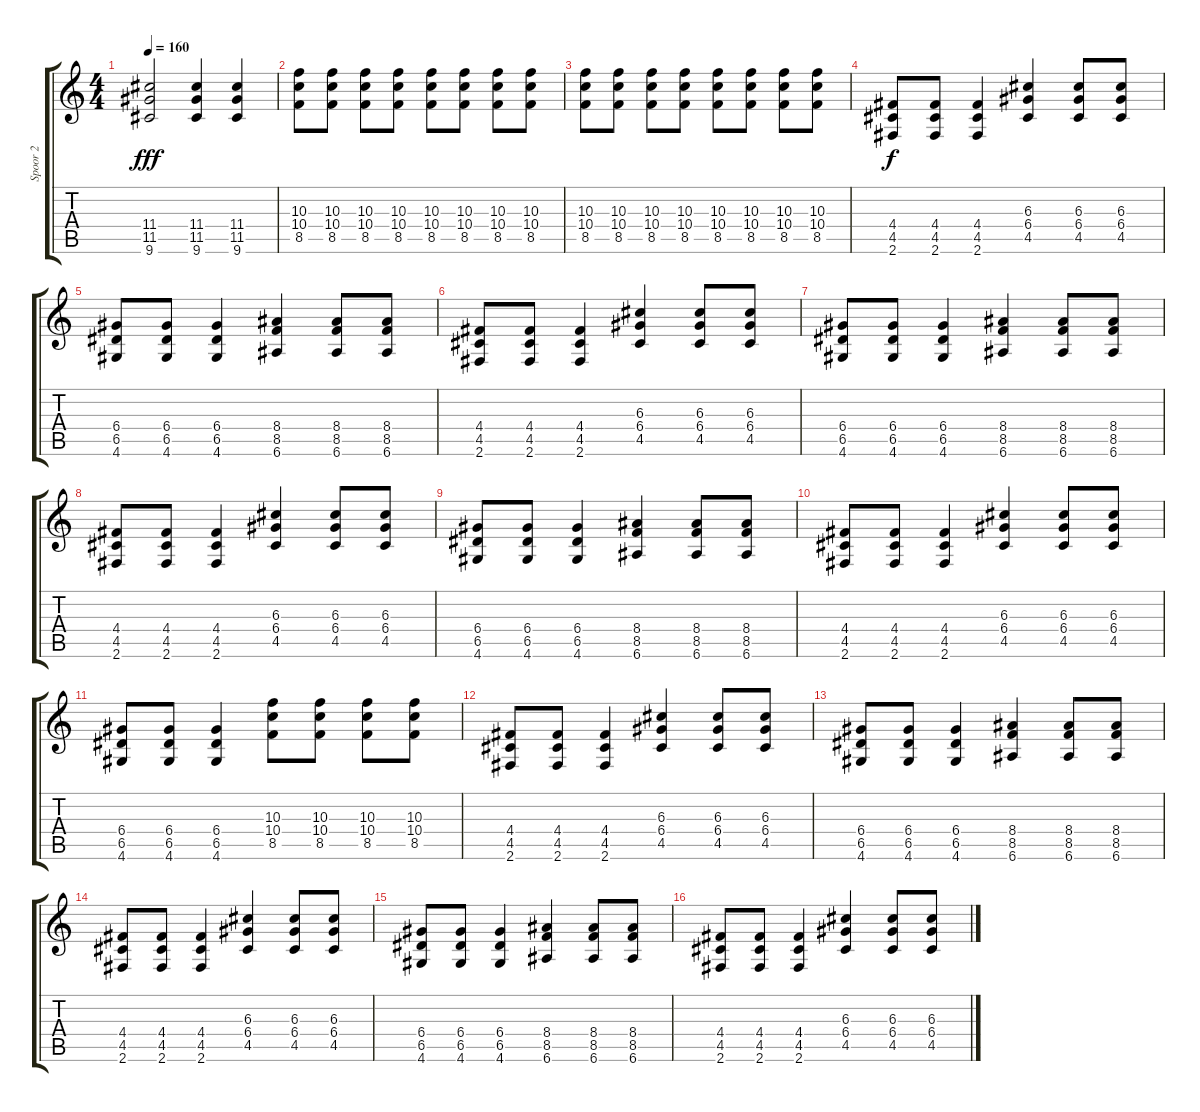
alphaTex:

\track ("Spoor 2" "Spoor 2") {instrument distortionguitar}
\staff {score tabs}
\tuning (E4 B3 G3 D3 A2 E2) {hide}
\ts (4 4)
\tempo 160
\clef g2
\ks c
(11.4 11.5 9.6).2{dy fff} (11.4 11.5 9.6).4 (11.4 11.5 9.6).4 |
(10.3 10.4 8.5).8 (10.3 10.4 8.5).8 (10.3 10.4 8.5).8 (10.3 10.4 8.5).8 (10.3 10.4 8.5).8 (10.3 10.4 8.5).8 (10.3 10.4 8.5).8 (10.3 10.4 8.5).8 |
(10.3 10.4 8.5).8 (10.3 10.4 8.5).8 (10.3 10.4 8.5).8 (10.3 10.4 8.5).8 (10.3 10.4 8.5).8 (10.3 10.4 8.5).8 (10.3 10.4 8.5).8 (10.3 10.4 8.5).8 |
(4.4 4.5 2.6).8{dy f} (4.4 4.5 2.6).8 (4.4 4.5 2.6).4 (6.3 6.4 4.5).4 (6.3 6.4 4.5).8 (6.3 6.4 4.5).8 |
(6.4 6.5 4.6).8 (6.4 6.5 4.6).8 (6.4 6.5 4.6).4 (8.4 8.5 6.6).4 (8.4 8.5 6.6).8 (8.4 8.5 6.6).8 |
(4.4 4.5 2.6).8 (4.4 4.5 2.6).8 (4.4 4.5 2.6).4 (6.3 6.4 4.5).4 (6.3 6.4 4.5).8 (6.3 6.4 4.5).8 |
(6.4 6.5 4.6).8 (6.4 6.5 4.6).8 (6.4 6.5 4.6).4 (8.4 8.5 6.6).4 (8.4 8.5 6.6).8 (8.4 8.5 6.6).8 |
(4.4 4.5 2.6).8 (4.4 4.5 2.6).8 (4.4 4.5 2.6).4 (6.3 6.4 4.5).4 (6.3 6.4 4.5).8 (6.3 6.4 4.5).8 |
(6.4 6.5 4.6).8 (6.4 6.5 4.6).8 (6.4 6.5 4.6).4 (8.4 8.5 6.6).4 (8.4 8.5 6.6).8 (8.4 8.5 6.6).8 |
(4.4 4.5 2.6).8 (4.4 4.5 2.6).8 (4.4 4.5 2.6).4 (6.3 6.4 4.5).4 (6.3 6.4 4.5).8 (6.3 6.4 4.5).8 |
(6.4 6.5 4.6).8 (6.4 6.5 4.6).8 (6.4 6.5 4.6).4 (10.3 10.4 8.5).8 (10.3 10.4 8.5).8 (10.3 10.4 8.5).8 (10.3 10.4 8.5).8 |
(4.4 4.5 2.6).8 (4.4 4.5 2.6).8 (4.4 4.5 2.6).4 (6.3 6.4 4.5).4 (6.3 6.4 4.5).8 (6.3 6.4 4.5).8 |
(6.4 6.5 4.6).8 (6.4 6.5 4.6).8 (6.4 6.5 4.6).4 (8.4 8.5 6.6).4 (8.4 8.5 6.6).8 (8.4 8.5 6.6).8 |
(4.4 4.5 2.6).8 (4.4 4.5 2.6).8 (4.4 4.5 2.6).4 (6.3 6.4 4.5).4 (6.3 6.4 4.5).8 (6.3 6.4 4.5).8 |
(6.4 6.5 4.6).8 (6.4 6.5 4.6).8 (6.4 6.5 4.6).4 (8.4 8.5 6.6).4 (8.4 8.5 6.6).8 (8.4 8.5 6.6).8 |
(4.4 4.5 2.6).8 (4.4 4.5 2.6).8 (4.4 4.5 2.6).4 (6.3 6.4 4.5).4 (6.3 6.4 4.5).8 (6.3 6.4 4.5).8
